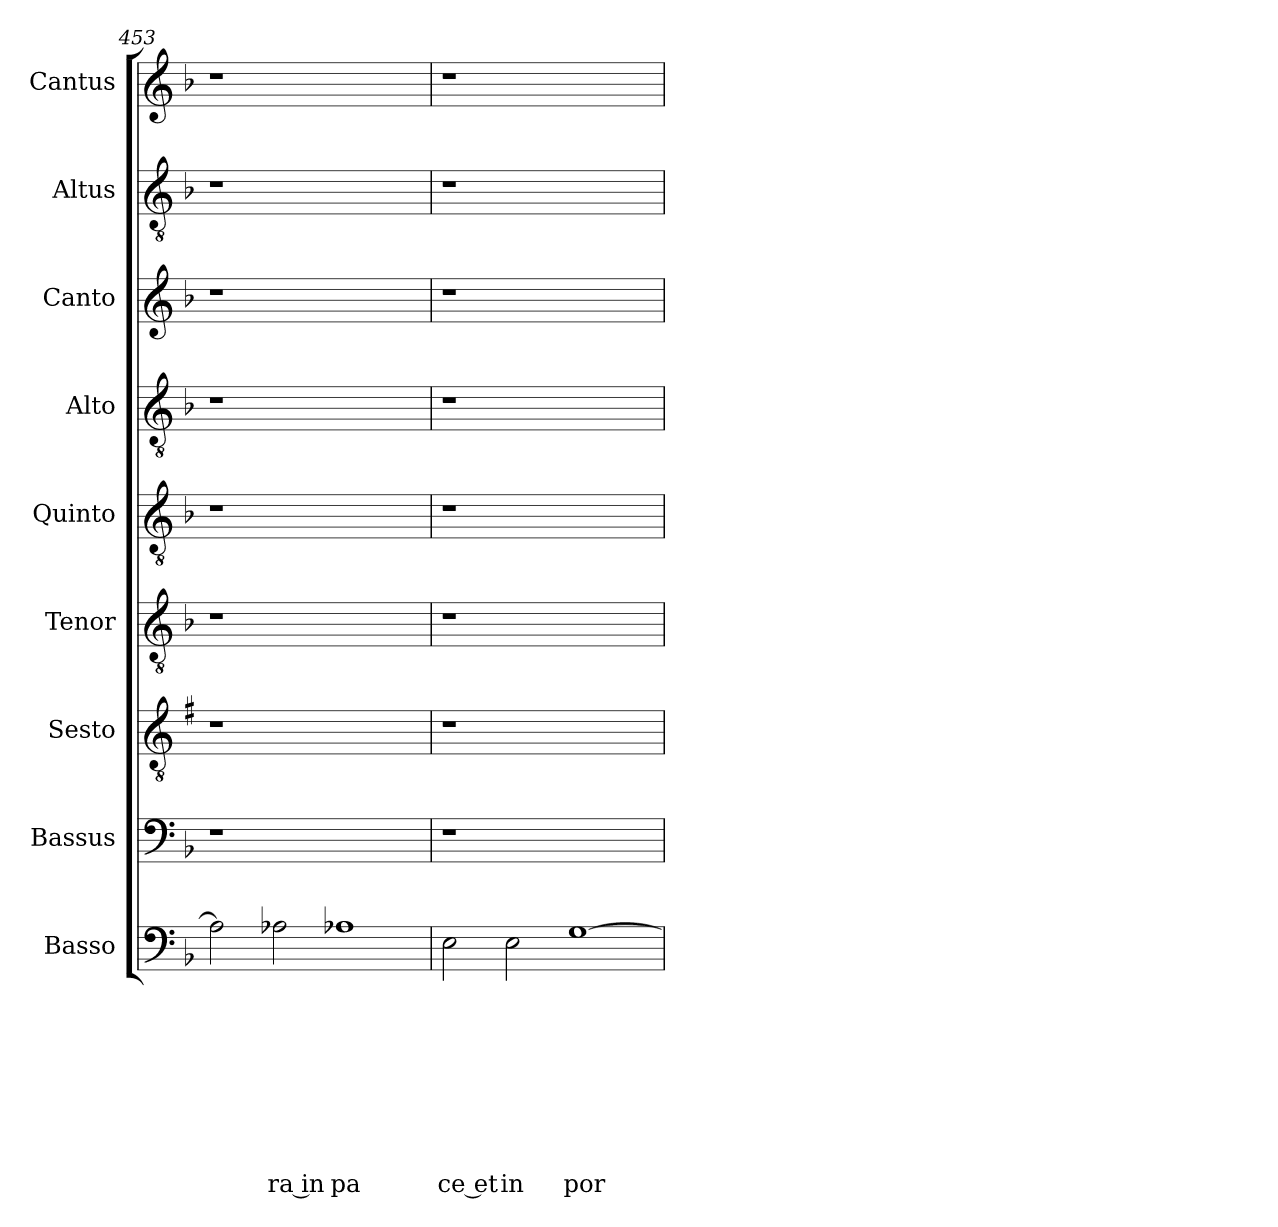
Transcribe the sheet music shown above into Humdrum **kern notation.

**kern	**text	**text	**text	**text	**text	**text	**text	**text	**text	**kern	**kern	**kern	**kern	**kern	**kern	**kern	**kern
*part9	*part9	*part9	*part9	*part9	*part9	*part9	*part9	*part9	*part9	*part8	*part7	*part6	*part5	*part4	*part3	*part2	*part1
*staff9	*staff9	*staff9	*staff9	*staff9	*staff9	*staff9	*staff9	*staff9	*staff9	*staff8	*staff7	*staff6	*staff5	*staff4	*staff3	*staff2	*staff1
*I"Basso	*	*	*	*	*	*	*	*	*	*I"Bassus	*I"Sesto	*I"Tenor	*I"Quinto	*I"Alto	*I"Canto	*I"Altus	*I"Cantus
*	*	*	*	*	*	*	*	*	*	*	*I'Sesto	*I'Tenor	*I'Quinto	*I'Alto	*I'Canto	*I'Altus	*I'Cantus
*clefF4	*	*	*	*	*	*	*	*	*	*clefF4	*clefGv2	*clefGv2	*clefGv2	*clefGv2	*clefG2	*clefGv2	*clefG2
*k[b-]	*	*	*	*	*	*	*	*	*	*k[b-]	*k[f#]	*k[b-]	*k[b-]	*k[b-]	*k[b-]	*k[b-]	*k[b-]
*F:	*	*	*	*	*	*	*	*	*	*F:	*G:	*F:	*F:	*F:	*F:	*F:	*F:
=453	=453	=453	=453	=453	=453	=453	=453	=453	=453	=453	=453	=453	=453	=453	=453	=453	=453
2A-\]	.	.	.	.	.	.	.	.	.	1r	1r	1r	1r	1r	1r	1r	1r
!	!	!	!	!	!	!	!	!	!LO:LY:b:rj	!	!	!	!	!	!	!	!
2A-X\	.	.	.	.	.	.	.	.	ra in	.	.	.	.	.	.	.	.
!	!	!	!	!	!	!	!	!	!LO:LY:b	!	!	!	!	!	!	!	!
1A-X	.	.	.	.	.	.	.	.	pa	1ryy	1ryy	1ryy	1ryy	1ryy	1ryy	1ryy	1ryy
=454	=454	=454	=454	=454	=454	=454	=454	=454	=454	=454	=454	=454	=454	=454	=454	=454	=454
!	!	!	!	!	!	!	!	!	!LO:LY:b:rj	!	!	!	!	!	!	!	!
2E\	.	.	.	.	.	.	.	.	ce et	1r	1r	1r	1r	1r	1r	1r	1r
!	!	!	!	!	!	!	!	!	!LO:LY:b	!	!	!	!	!	!	!	!
2E\	.	.	.	.	.	.	.	.	in	.	.	.	.	.	.	.	.
!	!	!	!	!	!	!	!	!	!LO:LY:b	!	!	!	!	!	!	!	!
[>1G	.	.	.	.	.	.	.	.	por	1ryy	1ryy	1ryy	1ryy	1ryy	1ryy	1ryy	1ryy
=	=	=	=	=	=	=	=	=	=	=	=	=	=	=	=	=	=
*-	*-	*-	*-	*-	*-	*-	*-	*-	*-	*-	*-	*-	*-	*-	*-	*-	*-
